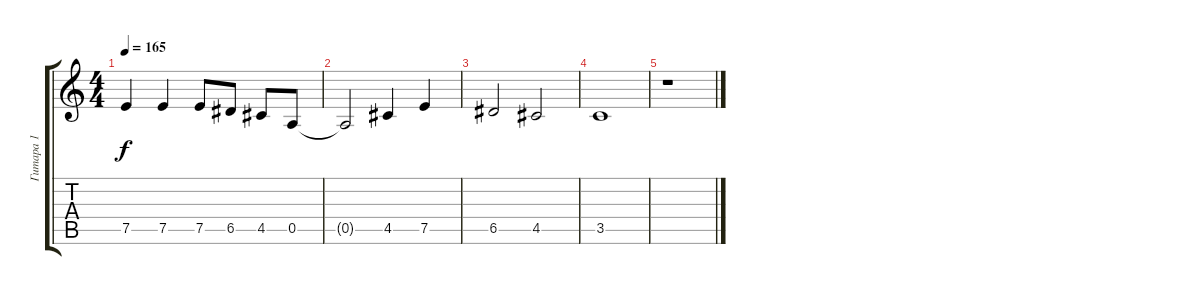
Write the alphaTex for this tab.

\track ("Гитара 1" "Гитара 1") {instrument distortionguitar}
\staff {score tabs}
\tuning (E4 B3 G3 D3 A2 E2) {hide}
\ts (4 4)
\tempo 165
\clef g2
\ks c
7.5.4{dy f} 7.5.4 7.5.8 6.5.8 4.5.8 0.5.8 |
0.5{t}.2 4.5.4 7.5.4 |
6.5.2 4.5.2 |
3.5.1 |
r.1
